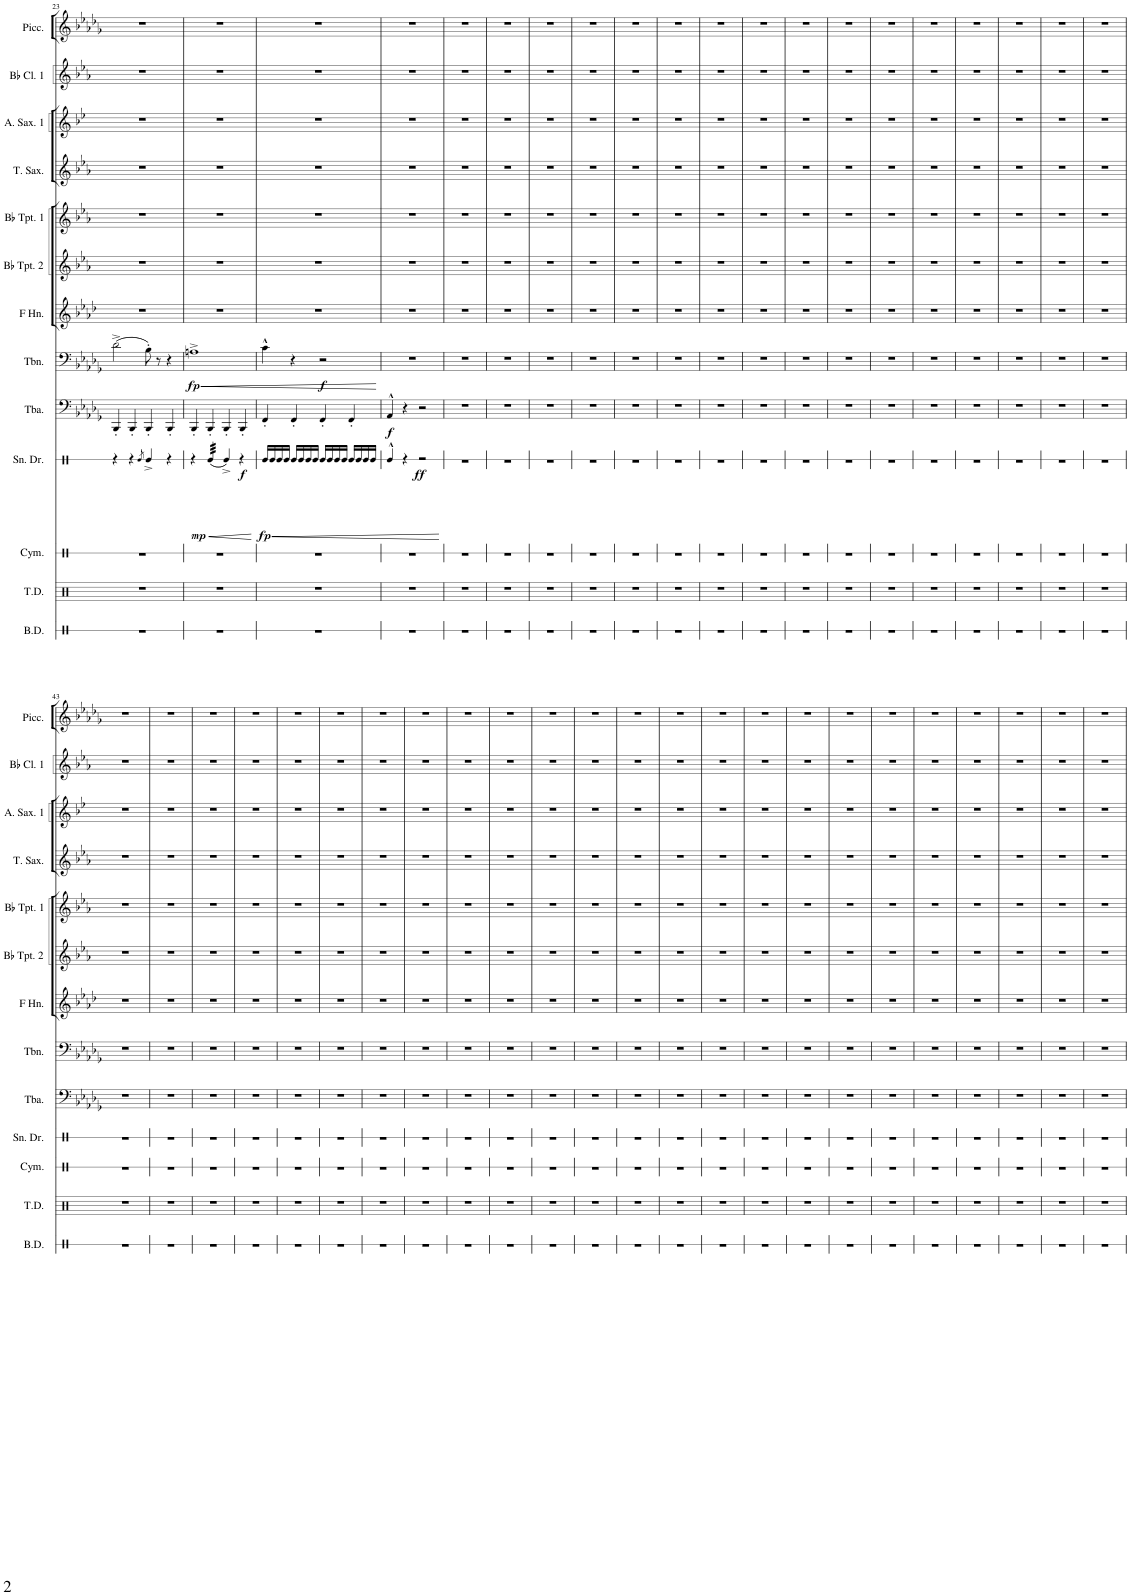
**kern	**kern	**kern	**kern	**dynam	**kern	**dynam	**kern	**dynam	**kern	**kern	**kern	**kern	**kern	**kern	**kern
*part13	*part12	*part11	*part10	*part10	*part9	*part9	*part8	*part8	*part7	*part6	*part5	*part4	*part3	*part2	*part1
*staff13	*staff12	*staff11	*staff10	*staff10	*staff9	*staff9	*staff8	*staff8	*staff7	*staff6	*staff5	*staff4	*staff3	*staff2	*staff1
*I"Bass Drums	*I"Tenor Drums	*I"Cymbal	*I"Snare Drum	*	*I"Tuba	*	*I"Trombone	*	*I"Horn in F	*I"Bb Trumpet 2	*I"Bb Trumpet 1	*I"Tenor Saxophone	*I"Alto Saxophone 1	*I"Bb Clarinet 1	*I"Piccolo
*I'B.D.	*I'T.D.	*I'Cym.	*I'Sn. Dr.	*	*I'Tba.	*	*I'Tbn.	*	*	*I'Bb Tpt. 2	*I'Bb Tpt. 1	*I'T. Sax.	*I'A. Sax. 1	*I'Bb Cl. 1	*I'Picc.
!!LO:PB:g=z
*clefX	*clefX	*clefX	*clefX	*	*clefF4	*	*clefF4	*	*clefG2	*clefG2	*clefG2	*clefG2	*clefG2	*clefG2	*clefG2
*	*	*	*	*	*	*	*	*	*Trd4c7	*Trd1c2	*Trd1c2	*Trd8c14	*Trd5c9	*Trd1c2	*Trd-7c-12
*k[]	*k[]	*k[]	*k[]	*	*k[b-e-a-d-g-]	*	*k[b-e-a-d-g-]	*	*k[b-e-a-d-]	*k[b-e-a-]	*k[b-e-a-]	*k[b-e-a-]	*k[b-e-]	*k[b-e-a-]	*k[b-e-a-d-g-]
*M4/4	*M4/4	*M4/4	*M4/4	*	*M4/4	*	*M4/4	*	*M4/4	*M4/4	*M4/4	*M4/4	*M4/4	*M4/4	*M4/4
=23	=23	=23	=23	=23	=23	=23	=23	=23	=23	=23	=23	=23	=23	=23	=23
1r	1r	1r	4r	.	4BBB-'/	.	(2d-^\	.	1r	1r	1r	1r	1r	1r	1r
.	.	.	4r	.	4BBB-'/	.	.	.	.	.	.	.	.	.	.
.	.	.	8qRe/	.	.	.	.	.	.	.	.	.	.	.	.
.	.	.	4Re^/	.	4BBB-'/	.	8B-'\)	.	.	.	.	.	.	.	.
.	.	.	.	.	.	.	8r	.	.	.	.	.	.	.	.
.	.	.	4r	.	4BBB-'/	.	4r	.	.	.	.	.	.	.	.
=24	=24	=24	=24	=24	=24	=24	=24	=24	=24	=24	=24	=24	=24	=24	=24
!	!	!	!	!	!	!	!	!LO:HP:b	!	!	!	!	!	!	!
!	!	!	!	!	!	!	!	!LO:DY:n=1:b	!	!	!	!	!	!	!
1r	1r	1r	4r	.	4BBB-'/	.	1An^	< fp	1r	1r	1r	1r	1r	1r	1r
!	!	!	!	!LO:HP:b	!	!	!	!	!	!	!	!	!	!	!
!	!	!	!	!LO:DY:n=1:b	!	!	!	!	!	!	!	!	!	!	!
*	*	*	*tremolo	*	*	*	*	*	*	*	*	*	*	*	*
.	.	.	(32Re/LLL	< mp	4BBB-'/	.	.	.	.	.	.	.	.	.	.
.	.	.	(32Re/	.	.	.	.	.	.	.	.	.	.	.	.
.	.	.	(32Re/	.	.	.	.	.	.	.	.	.	.	.	.
.	.	.	(32Re/	.	.	.	.	.	.	.	.	.	.	.	.
.	.	.	(32Re/	.	.	.	.	.	.	.	.	.	.	.	.
.	.	.	(32Re/	.	.	.	.	.	.	.	.	.	.	.	.
.	.	.	(32Re/	.	.	.	.	.	.	.	.	.	.	.	.
.	.	.	(32Re/JJJ	.	.	.	.	.	.	.	.	.	.	.	.
*	*	*	*Xtremolo	*	*	*	*	*	*	*	*	*	*	*	*
.	.	.	4Re^/)	.	4BBB-'/	.	.	.	.	.	.	.	.	.	.
!	!	!	!	!LO:DY:n=2:b	!	!	!	!	!	!	!	!	!	!	!
.	.	.	4r	f	4BBB-'/	.	.	.	.	.	.	.	.	.	.
.	.	.	.	[	.	.	.	.	.	.	.	.	.	.	.
=25	=25	=25	=25	=25	=25	=25	=25	=25	=25	=25	=25	=25	=25	=25	=25
!	!	!	!	!LO:HP:b	!	!	!	!	!	!	!	!	!	!	!
!	!	!	!	!LO:DY:n=1:b	!	!	!	!	!	!	!	!	!	!	!
1r	1r	1r	16Re/LL	< fp	4FF'/	.	4c^^\	.	1r	1r	1r	1r	1r	1r	1r
.	.	.	16Re/	.	.	.	.	.	.	.	.	.	.	.	.
.	.	.	16Re/	.	.	.	.	.	.	.	.	.	.	.	.
.	.	.	16Re/JJ	.	.	.	.	.	.	.	.	.	.	.	.
.	.	.	16Re/LL	.	4FF'/	.	4r	.	.	.	.	.	.	.	.
.	.	.	16Re/	.	.	.	.	.	.	.	.	.	.	.	.
.	.	.	16Re/	.	.	.	.	.	.	.	.	.	.	.	.
.	.	.	16Re/JJ	.	.	.	.	.	.	.	.	.	.	.	.
!	!	!	!	!	!	!	!	!LO:DY:b	!	!	!	!	!	!	!
.	.	.	16Re/LL	.	4FF'/	.	2r	f	.	.	.	.	.	.	.
.	.	.	16Re/	.	.	.	.	.	.	.	.	.	.	.	.
.	.	.	16Re/	.	.	.	.	.	.	.	.	.	.	.	.
.	.	.	16Re/JJ	.	.	.	.	.	.	.	.	.	.	.	.
.	.	.	16Re/LL	.	4FF'/	.	.	.	.	.	.	.	.	.	.
.	.	.	16Re/	.	.	.	.	.	.	.	.	.	.	.	.
.	.	.	16Re/	.	.	.	.	.	.	.	.	.	.	.	.
.	.	.	16Re/JJ	.	.	.	.	.	.	.	.	.	.	.	.
.	.	.	.	.	.	.	.	[	.	.	.	.	.	.	.
=26	=26	=26	=26	=26	=26	=26	=26	=26	=26	=26	=26	=26	=26	=26	=26
!	!	!	!	!	!	!LO:DY:b	!	!	!	!	!	!	!	!	!
1r	1r	1r	4Re^^/	.	4AA-^^/	f	1r	.	1r	1r	1r	1r	1r	1r	1r
.	.	.	4r	.	4r	.	.	.	.	.	.	.	.	.	.
!	!	!	!	!LO:DY:b	!	!	!	!	!	!	!	!	!	!	!
.	.	.	2r	ff	2r	.	.	.	.	.	.	.	.	.	.
.	.	.	.	[	.	.	.	.	.	.	.	.	.	.	.
=27	=27	=27	=27	=27	=27	=27	=27	=27	=27	=27	=27	=27	=27	=27	=27
1r	1r	1r	1r	.	1r	.	1r	.	1r	1r	1r	1r	1r	1r	1r
=28	=28	=28	=28	=28	=28	=28	=28	=28	=28	=28	=28	=28	=28	=28	=28
1r	1r	1r	1r	.	1r	.	1r	.	1r	1r	1r	1r	1r	1r	1r
=29	=29	=29	=29	=29	=29	=29	=29	=29	=29	=29	=29	=29	=29	=29	=29
1r	1r	1r	1r	.	1r	.	1r	.	1r	1r	1r	1r	1r	1r	1r
=30	=30	=30	=30	=30	=30	=30	=30	=30	=30	=30	=30	=30	=30	=30	=30
1r	1r	1r	1r	.	1r	.	1r	.	1r	1r	1r	1r	1r	1r	1r
=31	=31	=31	=31	=31	=31	=31	=31	=31	=31	=31	=31	=31	=31	=31	=31
1r	1r	1r	1r	.	1r	.	1r	.	1r	1r	1r	1r	1r	1r	1r
=32	=32	=32	=32	=32	=32	=32	=32	=32	=32	=32	=32	=32	=32	=32	=32
1r	1r	1r	1r	.	1r	.	1r	.	1r	1r	1r	1r	1r	1r	1r
=33	=33	=33	=33	=33	=33	=33	=33	=33	=33	=33	=33	=33	=33	=33	=33
1r	1r	1r	1r	.	1r	.	1r	.	1r	1r	1r	1r	1r	1r	1r
=34	=34	=34	=34	=34	=34	=34	=34	=34	=34	=34	=34	=34	=34	=34	=34
1r	1r	1r	1r	.	1r	.	1r	.	1r	1r	1r	1r	1r	1r	1r
=35	=35	=35	=35	=35	=35	=35	=35	=35	=35	=35	=35	=35	=35	=35	=35
1r	1r	1r	1r	.	1r	.	1r	.	1r	1r	1r	1r	1r	1r	1r
=36	=36	=36	=36	=36	=36	=36	=36	=36	=36	=36	=36	=36	=36	=36	=36
1r	1r	1r	1r	.	1r	.	1r	.	1r	1r	1r	1r	1r	1r	1r
=37	=37	=37	=37	=37	=37	=37	=37	=37	=37	=37	=37	=37	=37	=37	=37
1r	1r	1r	1r	.	1r	.	1r	.	1r	1r	1r	1r	1r	1r	1r
=38	=38	=38	=38	=38	=38	=38	=38	=38	=38	=38	=38	=38	=38	=38	=38
1r	1r	1r	1r	.	1r	.	1r	.	1r	1r	1r	1r	1r	1r	1r
=39	=39	=39	=39	=39	=39	=39	=39	=39	=39	=39	=39	=39	=39	=39	=39
1r	1r	1r	1r	.	1r	.	1r	.	1r	1r	1r	1r	1r	1r	1r
=40	=40	=40	=40	=40	=40	=40	=40	=40	=40	=40	=40	=40	=40	=40	=40
1r	1r	1r	1r	.	1r	.	1r	.	1r	1r	1r	1r	1r	1r	1r
=41	=41	=41	=41	=41	=41	=41	=41	=41	=41	=41	=41	=41	=41	=41	=41
1r	1r	1r	1r	.	1r	.	1r	.	1r	1r	1r	1r	1r	1r	1r
=42	=42	=42	=42	=42	=42	=42	=42	=42	=42	=42	=42	=42	=42	=42	=42
1r	1r	1r	1r	.	1r	.	1r	.	1r	1r	1r	1r	1r	1r	1r
!!LO:LB:g=z
=43	=43	=43	=43	=43	=43	=43	=43	=43	=43	=43	=43	=43	=43	=43	=43
1r	1r	1r	1r	.	1r	.	1r	.	1r	1r	1r	1r	1r	1r	1r
=44	=44	=44	=44	=44	=44	=44	=44	=44	=44	=44	=44	=44	=44	=44	=44
1r	1r	1r	1r	.	1r	.	1r	.	1r	1r	1r	1r	1r	1r	1r
=45	=45	=45	=45	=45	=45	=45	=45	=45	=45	=45	=45	=45	=45	=45	=45
1r	1r	1r	1r	.	1r	.	1r	.	1r	1r	1r	1r	1r	1r	1r
=46	=46	=46	=46	=46	=46	=46	=46	=46	=46	=46	=46	=46	=46	=46	=46
1r	1r	1r	1r	.	1r	.	1r	.	1r	1r	1r	1r	1r	1r	1r
=47	=47	=47	=47	=47	=47	=47	=47	=47	=47	=47	=47	=47	=47	=47	=47
1r	1r	1r	1r	.	1r	.	1r	.	1r	1r	1r	1r	1r	1r	1r
=48	=48	=48	=48	=48	=48	=48	=48	=48	=48	=48	=48	=48	=48	=48	=48
1r	1r	1r	1r	.	1r	.	1r	.	1r	1r	1r	1r	1r	1r	1r
=49	=49	=49	=49	=49	=49	=49	=49	=49	=49	=49	=49	=49	=49	=49	=49
1r	1r	1r	1r	.	1r	.	1r	.	1r	1r	1r	1r	1r	1r	1r
=50	=50	=50	=50	=50	=50	=50	=50	=50	=50	=50	=50	=50	=50	=50	=50
1r	1r	1r	1r	.	1r	.	1r	.	1r	1r	1r	1r	1r	1r	1r
=51	=51	=51	=51	=51	=51	=51	=51	=51	=51	=51	=51	=51	=51	=51	=51
1r	1r	1r	1r	.	1r	.	1r	.	1r	1r	1r	1r	1r	1r	1r
=52	=52	=52	=52	=52	=52	=52	=52	=52	=52	=52	=52	=52	=52	=52	=52
1r	1r	1r	1r	.	1r	.	1r	.	1r	1r	1r	1r	1r	1r	1r
=53	=53	=53	=53	=53	=53	=53	=53	=53	=53	=53	=53	=53	=53	=53	=53
1r	1r	1r	1r	.	1r	.	1r	.	1r	1r	1r	1r	1r	1r	1r
=54	=54	=54	=54	=54	=54	=54	=54	=54	=54	=54	=54	=54	=54	=54	=54
1r	1r	1r	1r	.	1r	.	1r	.	1r	1r	1r	1r	1r	1r	1r
=55	=55	=55	=55	=55	=55	=55	=55	=55	=55	=55	=55	=55	=55	=55	=55
1r	1r	1r	1r	.	1r	.	1r	.	1r	1r	1r	1r	1r	1r	1r
=56	=56	=56	=56	=56	=56	=56	=56	=56	=56	=56	=56	=56	=56	=56	=56
1r	1r	1r	1r	.	1r	.	1r	.	1r	1r	1r	1r	1r	1r	1r
=57	=57	=57	=57	=57	=57	=57	=57	=57	=57	=57	=57	=57	=57	=57	=57
1r	1r	1r	1r	.	1r	.	1r	.	1r	1r	1r	1r	1r	1r	1r
=58	=58	=58	=58	=58	=58	=58	=58	=58	=58	=58	=58	=58	=58	=58	=58
1r	1r	1r	1r	.	1r	.	1r	.	1r	1r	1r	1r	1r	1r	1r
=59	=59	=59	=59	=59	=59	=59	=59	=59	=59	=59	=59	=59	=59	=59	=59
1r	1r	1r	1r	.	1r	.	1r	.	1r	1r	1r	1r	1r	1r	1r
=60	=60	=60	=60	=60	=60	=60	=60	=60	=60	=60	=60	=60	=60	=60	=60
1r	1r	1r	1r	.	1r	.	1r	.	1r	1r	1r	1r	1r	1r	1r
=61	=61	=61	=61	=61	=61	=61	=61	=61	=61	=61	=61	=61	=61	=61	=61
1r	1r	1r	1r	.	1r	.	1r	.	1r	1r	1r	1r	1r	1r	1r
=62	=62	=62	=62	=62	=62	=62	=62	=62	=62	=62	=62	=62	=62	=62	=62
1r	1r	1r	1r	.	1r	.	1r	.	1r	1r	1r	1r	1r	1r	1r
=63	=63	=63	=63	=63	=63	=63	=63	=63	=63	=63	=63	=63	=63	=63	=63
1r	1r	1r	1r	.	1r	.	1r	.	1r	1r	1r	1r	1r	1r	1r
=64	=64	=64	=64	=64	=64	=64	=64	=64	=64	=64	=64	=64	=64	=64	=64
1r	1r	1r	1r	.	1r	.	1r	.	1r	1r	1r	1r	1r	1r	1r
=65	=65	=65	=65	=65	=65	=65	=65	=65	=65	=65	=65	=65	=65	=65	=65
1r	1r	1r	1r	.	1r	.	1r	.	1r	1r	1r	1r	1r	1r	1r
=66	=66	=66	=66	=66	=66	=66	=66	=66	=66	=66	=66	=66	=66	=66	=66
1r	1r	1r	1r	.	1r	.	1r	.	1r	1r	1r	1r	1r	1r	1r
=	=	=	=	=	=	=	=	=	=	=	=	=	=	=	=
*-	*-	*-	*-	*-	*-	*-	*-	*-	*-	*-	*-	*-	*-	*-	*-
